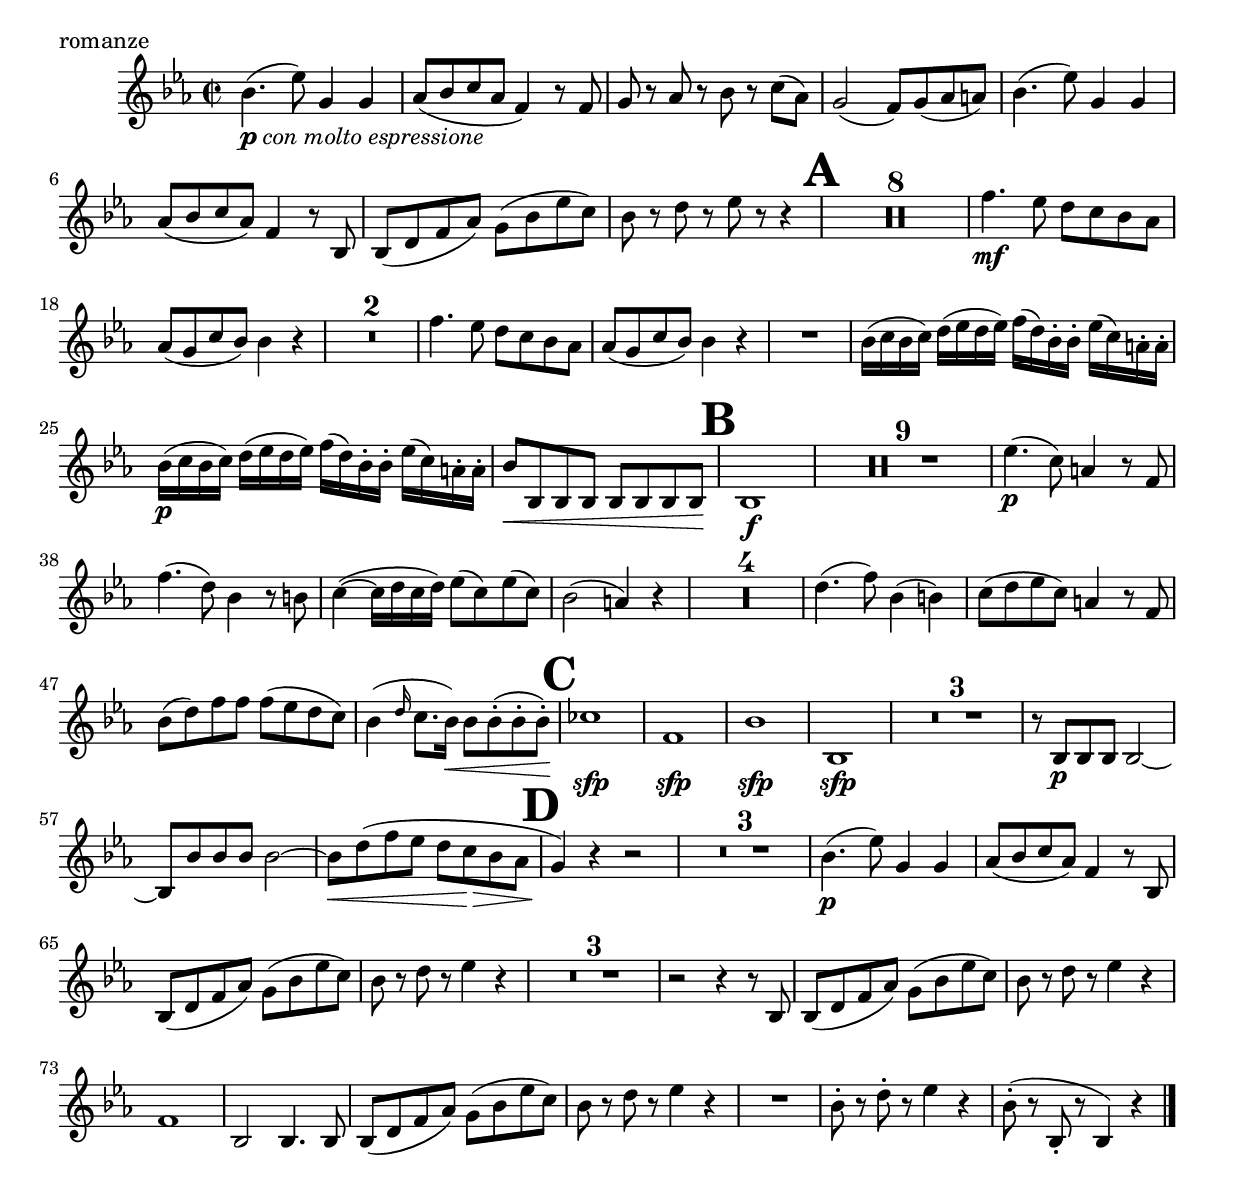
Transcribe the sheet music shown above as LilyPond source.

#(ly:set-option 'old-relative)

\version "1.9.0"
% #(ly:set-point-and-click 'line-column)

longgrace = \property Voice.Stem \override #'stroke-style = #'()
endlonggrace = \property Voice.Stem \revert #'stroke-style
ritenuto = \markup { \italic  "rit." }

\version "1.9.0"
  
cresc = \notes {
    #(ly:export (make-event-chord (list (make-span-event 'CrescendoEvent START)))) 
    \property Voice.crescendoText = \markup { \italic \bold "cresc." }
    \property Voice.crescendoSpanner = #'dashed-line
}

%%
%% TODO: a better mechanism for tweaking Grace settings.
%%

startGraceMusic = \sequential { 
    \startGraceMusic 
    \property Voice.Beam \override #'space-function
       = #(lambda (beam mult) (* 0.8 0.8))
    \property Voice.Beam \override #'thickness = #(* 0.384 (/ 0.6 0.48))
}

stopGraceMusic= \sequential {
    \property Voice.Beam \revert #'thickness
    \property Voice.Beam \revert #'space-function
    \stopGraceMusic
}

\paper{
    \translator {
        \ScoreContext
        skipBars = ##t
        midiInstrument = #"french horn"
        %% try to mimic Breitkopf
        RehearsalMark \override #'padding = #1
        MultiMeasureRest \override #'padding = #0.5
        restNumberThreshold = #1

	RehearsalMark \override #'font-series = #'bold
	RehearsalMark \override #'font-relative-size = #3

        Beam \override #'thickness = #0.6
        Beam \override #'space-function = #(lambda (beam mult) 0.8)
        Slur \override #'beautiful = #0.3
    }
    \translator {
        \StaffContext
        minimumVerticalExtent = #'(-4.5 . 4.5)
    }
    % #(define fonts my-sheet)

    indent = 10. \mm
    linewidth = 189. \mm

}



romanze = \notes \relative c' {
	\key f \major
	\time 2/2
	\property Score.skipBars = ##t

	c'4.( _\markup { \dynamic "p" \italic { "" con molto espressione } }
		 f8-) a,4 a
	 bes8-[( c d bes]  g4-) r8 g
	a r bes r c r  d-[( bes-)]
	a2(  g8[-) a( bes  b-)]
	c4. ( f8-) a,4 a |
	% 6 
	 bes8-[ (c d bes-)] g4 r8 c,
	 c8-[( e g  bes-)]  a-[( c f  d-)]
	c r e r f r r4
	\mark "A"
	R1*8
	g4.-\mf f8   e-[ d c bes]
	% 18
	 bes-[( a d  c-)] c4 r
	R1*2
	g'4. f8  e-[ d c bes]
	 bes-[ (a d  c-)] c4 r
	R1
	% 25
	 c16-[ ( d c  d-)]  e-[ ( f e  f-)]  g-[( e-) c-. c-.]  f-[( d-) b-. b-.]
	 c16-[-\p ( d c  d-)]  e-[ ( f e  f-)]  g-[( e-) c-. c-.]  f-[( d-) b-. b-.]
	 c8-[ \< c, c c]  c-[ c c c-\!-]
	\mark "B"
	c1-\f
	R1*9
	f'4.(-\p  d8-) b4 r8 g
	g'4.( e8-) c4 r8 cis |
	% 39
	d4(~  d16-[ e d  e-)]  f8-[ ( d-) f( d-)]
	c2( b4-) r
	R1*4
	e4. ( g8-) c,4 ( cis-)
	 d8-[( e f  d-)] b4 r8 g
	 c-[ ( e-) g g]  g-[( f e  d-)]
	c4(
	\grace { \longgrace e16 \endlonggrace }
	 d8.-[  c16-) \< ]  c8-[ c-.( c-. c-)-.-]-\!
	\mark "C"

	%% this is a trick to get the sfp-s to align. 
	\property Voice.Hairpin \override #'transparent = ##t
	des1\sfp \> 
	g,1\sfp-\!  \> 
	c\sfp -\!   \> 
	c,\sfp-\!
	\property Voice.Hairpin \revert #'transparent 
	R1*3
	r8  c-[-\p c c] c2~
	 c8-[ c' c c] c2~
	 c8-[ \< e( g f]  e-[  d-\!-\> c bes]
	\mark "D"
	a4-\!-) r r2
	R1*3
	c4.-\p ( f8-) a,4 a |
	 bes8-[ (c d bes-)] g4 r8 c,
	 c8-[( e g  bes-)]  a-[( c f  d-)]
	c r e r f4 r4
	R1*3
	r2 r4 r8 c,8
	 c8-[( e g  bes-)]  a-[( c f  d-)]
	c r e r f4 r4	
	g,1
	c,2 c4. c8
	 c8-[( e g  bes-)]  a-[( c f  d-)]
	c r e r f4 r4			% -. ? 

	R1
	c8-.   r e-. r f4 r4

	% Finish with F if played separately 
	c8-.(   r c,-. r  c4-) r4| 
	\bar "|."
}



\score
{
    \notes { \transpose c' bes \romanze }
	\header { piece = "romanze" opus = "" }	
	\midi{ \tempo 4 = 70  }
	\paper{}
}

